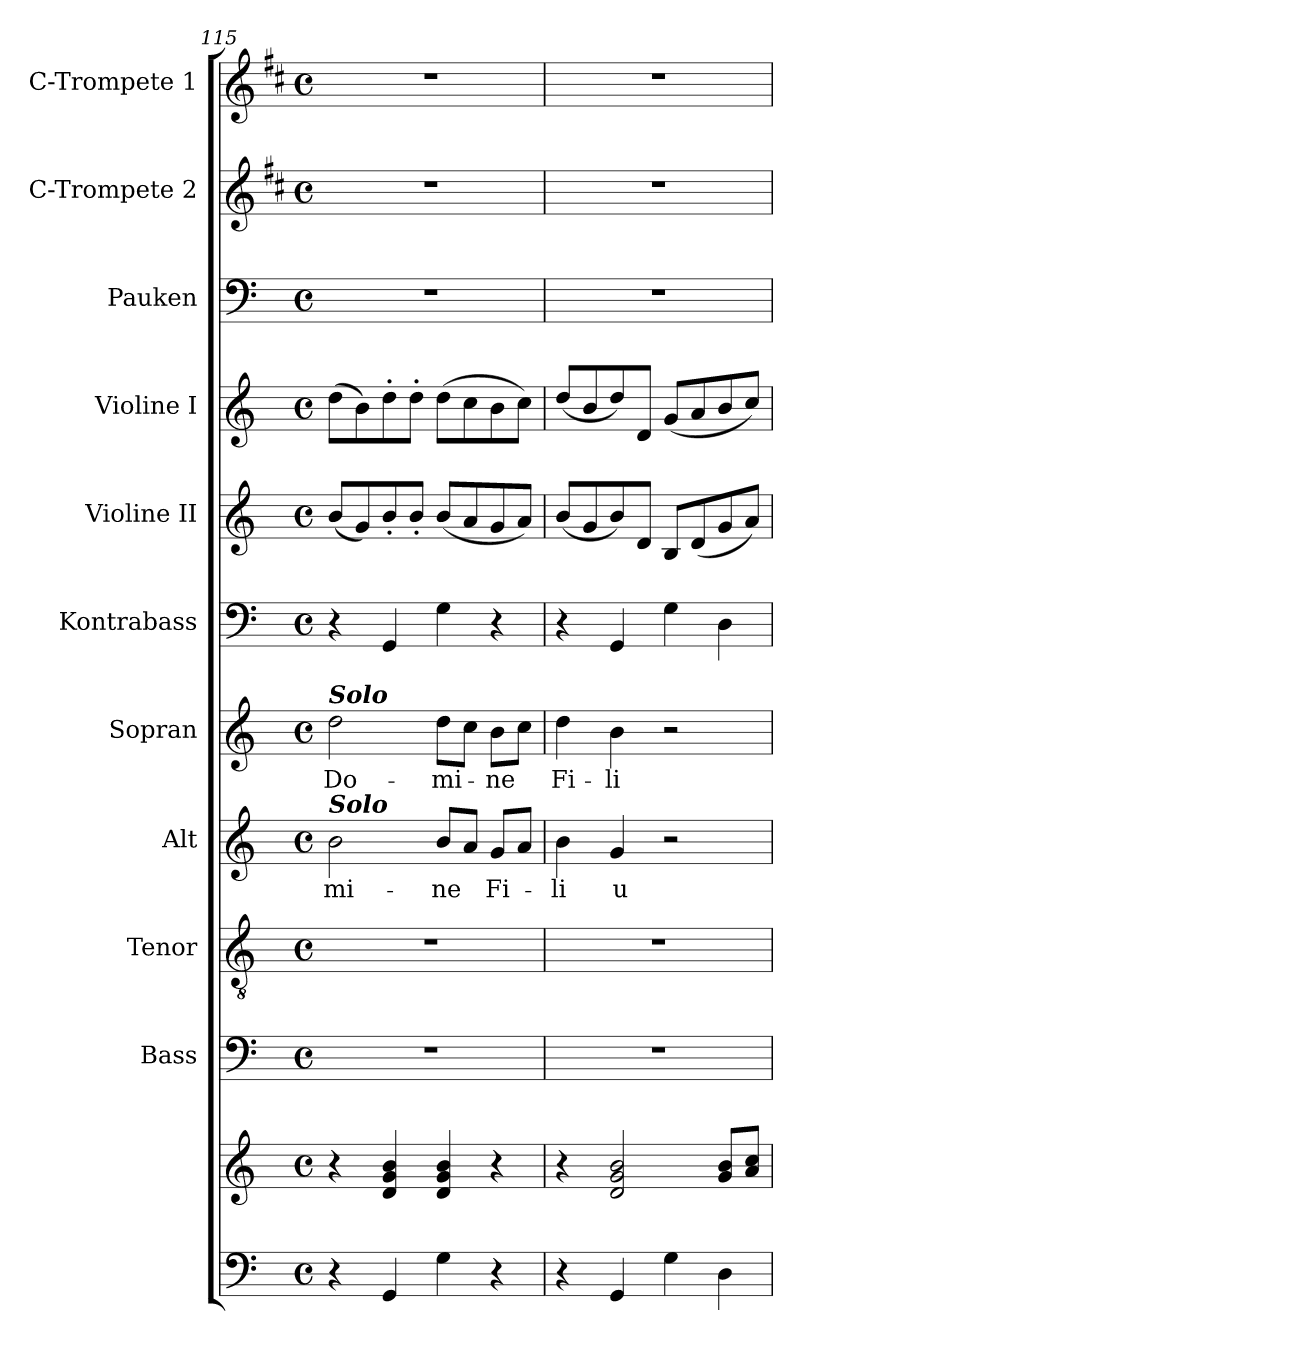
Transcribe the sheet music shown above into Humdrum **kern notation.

**kern	**kern	**kern	**kern	**kern	**text	**kern	**text	**kern	**kern	**kern	**kern	**kern	**kern
*part11	*part11	*part10	*part9	*part8	*part8	*part7	*part7	*part6	*part5	*part4	*part3	*part2	*part1
*staff12	*staff11	*staff10	*staff9	*staff8	*staff8	*staff7	*staff7	*staff6	*staff5	*staff4	*staff3	*staff2	*staff1
*	*	*I"Bass	*I"Tenor	*I"Alt	*	*I"Sopran	*	*I"Kontrabass	*I"Violine II	*I"Violine I	*I"Pauken	*I"C-Trompete 2	*I"C-Trompete 1
*	*	*I'B.	*I'T.	*I'A.	*	*I'S.	*	*I'Kb.	*I'Vl. II	*I'Vl. I	*I'Pk.	*I'C Trp. 2	*I'C Trp. 1
!!LO:PB:g=z
*clefF4	*clefG2	*clefF4	*clefGv2	*clefG2	*	*clefG2	*	*clefF4	*clefG2	*clefG2	*clefF4	*clefG2	*clefG2
*	*	*	*	*	*	*	*	*ITrd7c12	*	*	*	*ITrd1c2	*ITrd1c2
*k[]	*k[]	*k[]	*k[]	*k[]	*	*k[]	*	*k[]	*k[]	*k[]	*k[]	*k[]	*k[]
*C:	*C:	*C:	*C:	*C:	*	*C:	*	*C:	*C:	*C:	*C:	*C:	*C:
*M4/4	*M4/4	*M4/4	*M4/4	*M4/4	*	*M4/4	*	*M4/4	*M4/4	*M4/4	*M4/4	*M4/4	*M4/4
*met(c)	*met(c)	*met(c)	*met(c)	*met(c)	*	*met(c)	*	*met(c)	*met(c)	*met(c)	*met(c)	*met(c)	*met(c)
=115	=115	=115	=115	=115	=115	=115	=115	=115	=115	=115	=115	=115	=115
!	!	!	!	!	!	!LO:TX:a:Bi:t=Solo	!	!	!	!	!	!	!
!	!	!	!	!LO:TX:a:Bi:t=Solo	!	!	!	!	!	!	!	!	!
!	!	!	!	!	!LO:LY:b	!	!LO:LY:b	!	!	!	!	!	!
4r	4r	1r	1r	2b\	-mi-	2dd\	Do-	4r	(<8b/L	(>8dd\L	1r	1r	1r
.	.	.	.	.	.	.	.	.	8g/)	8b\)	.	.	.
4GG/	4d/ 4g/ 4b/	.	.	.	.	.	.	4GGG/	8b'</	8dd'>\	.	.	.
.	.	.	.	.	.	.	.	.	8b'</J	8dd'>\J	.	.	.
!	!	!	!	!	!LO:LY:b	!	!LO:LY:b	!	!	!	!	!	!
4G\	4d/ 4g/ 4b/	.	.	8b/L	-ne	8dd\L	-mi-	4GG\	(<8b/L	(>8dd\L	.	.	.
.	.	.	.	8a/J	.	8cc\J	.	.	8a/	8cc\	.	.	.
!	!	!	!	!	!LO:LY:b	!	!LO:LY:b	!	!	!	!	!	!
4r	4r	.	.	8g/L	Fi-	8b\L	-ne	4r	8g/	8b\	.	.	.
.	.	.	.	8a/J	.	8cc\J	.	.	8a/J)	8cc\J)	.	.	.
=116	=116	=116	=116	=116	=116	=116	=116	=116	=116	=116	=116	=116	=116
!	!	!	!	!	!LO:LY:b	!	!LO:LY:b	!	!	!	!	!	!
4r	4r	1r	1r	4b\	-li	4dd\	Fi-	4r	(<8b/L	(<8dd/L	1r	1r	1r
.	.	.	.	.	.	.	.	.	8g/	8b/	.	.	.
!	!	!	!	!	!LO:LY:b	!	!LO:LY:b	!	!	!	!	!	!
4GG/	2d/ 2g/ 2b/	.	.	4g/	u-	4b\	-li	4GGG/	8b/)	8dd/)	.	.	.
.	.	.	.	.	.	.	.	.	8d/J	8d/J	.	.	.
4G\	.	.	.	2r	.	2r	.	4GG\	8B/L	(<8g/L	.	.	.
.	.	.	.	.	.	.	.	.	(<8d/	8a/	.	.	.
4D\	8g/ 8b/L	.	.	.	.	.	.	4DD\	8g/	8b/	.	.	.
.	8a/ 8cc/J	.	.	.	.	.	.	.	8a/J)	8cc/J)	.	.	.
=	=	=	=	=	=	=	=	=	=	=	=	=	=
*-	*-	*-	*-	*-	*-	*-	*-	*-	*-	*-	*-	*-	*-
